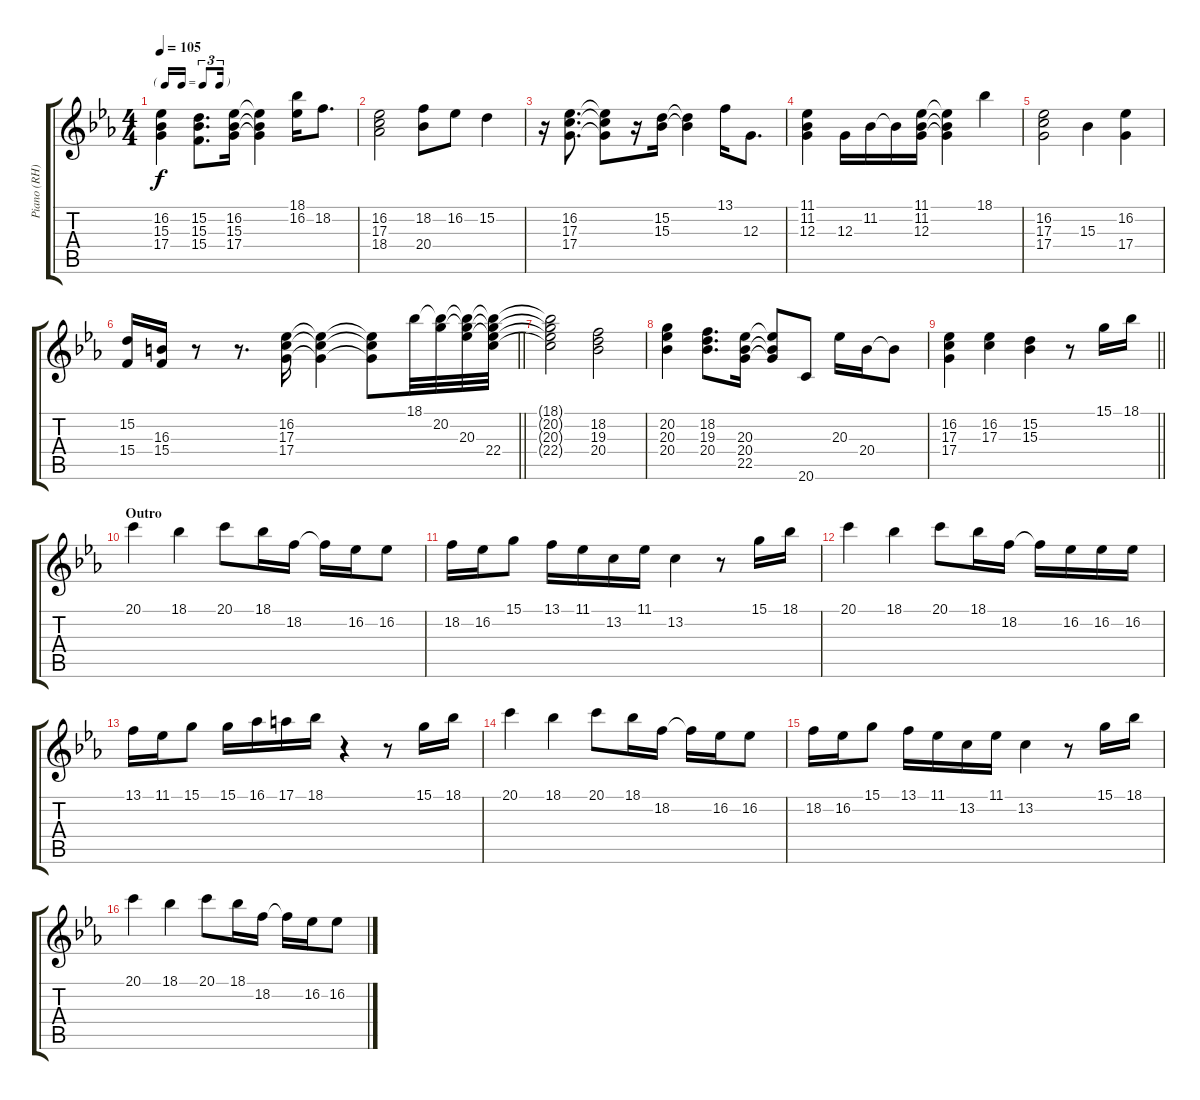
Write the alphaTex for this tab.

\track ("Piano (RH)" "Piano (RH)") {instrument electricpiano1}
\staff {score tabs}
\tuning (E4 B3 G3 D3 A2 E2) {hide}
\ts (4 4)
\tf triplet16th
\tempo 105
\clef g2
\ks eb
(16.2 15.3 17.4).4{dy f} (15.2 15.3 15.4).8{d} (16.2 15.3 17.4).16 (16.2{t} 15.3{t} 17.4{t}).4 (18.1 16.2).16 18.2.8{d} |
(16.2 17.3 18.4).2 (18.2 20.4).8 16.2.8 15.2.4 |
r.16 (16.2 17.3 17.4).8{d} (16.2{t} 17.3{t} 17.4{t}).8 r.16 (15.2 15.3).16 (15.2{t} 15.3{t}).4 13.1.16 12.3.8{d} |
(11.1 11.2 12.3).4 12.3.16 11.2.16 11.2{t}.16 (11.1 11.2 12.3).16 (11.1{t} 11.2{t} 12.3{t}).4 18.1.4 |
(16.2 17.3 17.4).2 15.3.4 (16.2 17.4).4 |
\barLineRight lightlight
(15.2 15.4).16 (16.3 15.4).16 r.8 r.8{d} (16.2 17.3 17.4).16 (16.2{t} 17.3{t} 17.4{t}).4 (16.2{t} 17.3{t} 17.4{t}).8 18.1.32 (18.1{t} 20.2).32 (18.1{t} 20.2{t} 20.3).32 (18.1{t} 20.2{t} 20.3{t} 22.4).32 |
(18.1{t} 20.2{t} 20.3{t} 22.4{t}).2 (18.2 19.3 20.4).2 |
(20.2 20.3 20.4).4 (18.2 19.3 20.4).8{d} (20.3 20.4 22.5).16 (20.3{t} 20.4{t} 22.5{t}).8 20.6.8 20.3.16 20.4.16 20.4{t}.8 |
\barLineRight lightlight
(16.2 17.3 17.4).4 (16.2 17.3).4 (15.2 15.3).4 r.8 15.1.16 18.1.16 |
\section ("" "Outro")
20.1.4 18.1.4 20.1.8 18.1.16 18.2.16 18.2{t}.16 16.2.16 16.2.8 |
18.2.16 16.2.16 15.1.8 13.1.16 11.1.16 13.2.16 11.1.16 13.2.4 r.8 15.1.16 18.1.16 |
20.1.4 18.1.4 20.1.8 18.1.16 18.2.16 18.2{t}.16 16.2.16 16.2.16 16.2.16 |
13.1.16 11.1.16 15.1.8 15.1.16 16.1.16 17.1.16 18.1.16 r.4 r.8 15.1.16 18.1.16 |
20.1.4 18.1.4 20.1.8 18.1.16 18.2.16 18.2{t}.16 16.2.16 16.2.8 |
18.2.16 16.2.16 15.1.8 13.1.16 11.1.16 13.2.16 11.1.16 13.2.4 r.8 15.1.16 18.1.16 |
20.1.4 18.1.4 20.1.8 18.1.16 18.2.16 18.2{t}.16 16.2.16 16.2.8
